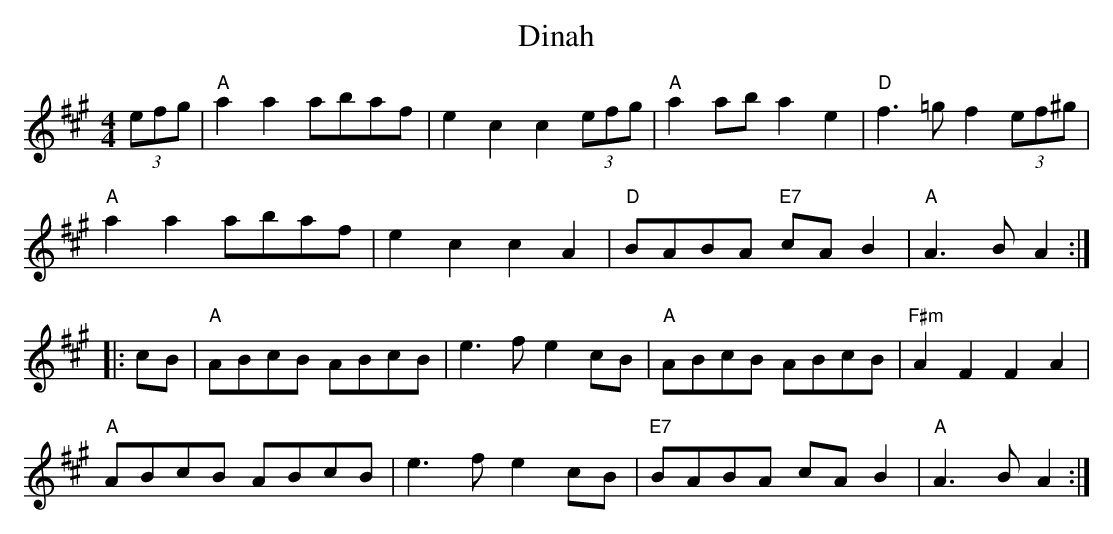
X:1
T:Dinah
M:4/4
K:A
(3efg|"A"a2a2 abaf|e2c2 c2 (3efg|"A"a2ab a2e2|"D"f3=gf2 (3ef^g|
"A"a2a2 abaf|e2c2 c2 A2|"D"BABA "E7"cAB2|"A"A3BA2:|
|:cB|"A"ABcB ABcB|e3fe2cB|"A"ABcB ABcB|"F#m"A2F2F2A2|
"A"ABcB ABcB|e3fe2cB|"E7"BABA cA B2|"A"A3BA2:|
